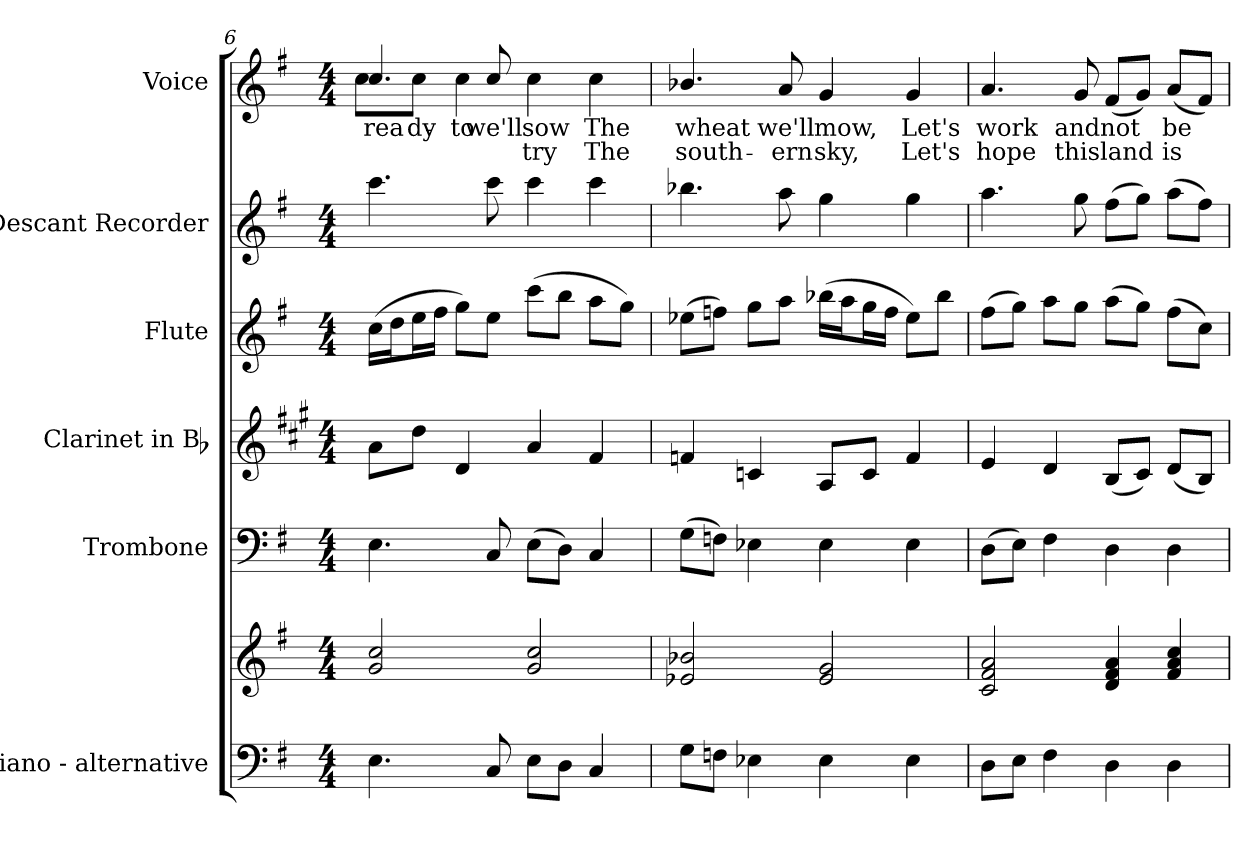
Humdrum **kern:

**kern	**kern	**kern	**kern	**kern	**kern	**kern	**text	**text
*part6	*part6	*part5	*part4	*part3	*part2	*part1	*part1	*part1
*staff7	*staff6	*staff5	*staff4	*staff3	*staff2	*staff1	*staff1	*staff1
*I"Piano - alternative	*	*I"Trombone	*I"Clarinet in Bb	*I"Flute	*I"Descant Recorder	*I"Voice	*	*
*I'Pno.	*	*I'Tbn.	*I'Cl.	*I'Fl.	*I'D. Rec.	*I'Voice	*	*
*clefF4	*clefG2	*clefF4	*clefG2	*clefG2	*clefG2	*clefG2	*	*
*	*	*	*ITrd1c2	*	*ITrd-7c-12	*	*	*
*k[f#]	*k[f#]	*k[f#]	*k[f#]	*k[f#]	*k[f#]	*k[f#]	*	*
*G:	*G:	*G:	*G:	*G:	*G:	*G:	*	*
*M4/4	*M4/4	*M4/4	*M4/4	*M4/4	*M4/4	*M4/4	*	*
=6	=6	=6	=6	=6	=6	=6	=6	=6
!	!	!	!	!	!	!	!LO:LY:b:color=#000000	!
*	*	*	*	*	*	*^	*	*
!	!	!	!	!	!	!	!	!LO:LY:b:color=#000000	!
4.Ei\	2gi/ 2cci	4.Ei\	8gi\L	(16cci\LL	4.cccci\	4.cci/	8cci\L	rea-	.
.	.	.	.	16ddi\J	.	.	.	.	.
!	!	!	!	!	!	!	!	!LO:LY:b:color=#000000	!
.	.	.	8cci\J	16eei\L	.	.	8cci\J	-dy	.
.	.	.	.	16ff#i\JJ	.	.	.	.	.
!	!	!	!	!	!	!	!	!LO:LY:b:color=#000000	!
.	.	.	4ci/	8ggi\L)	.	.	4cci\	to	.
!	!	!	!	!	!	!	!	!LO:LY:b:color=#000000	!
8Ci/	.	8Ci/	.	8eei\J	8cccci\	8cci/	.	we'll	.
!	!	!	!	!	!	!	!	!LO:LY:b:color=#000000	!LO:LY:b:color=#000000
8Ei\L	2gi/ 2cci	(8Ei\L	4gi/	(8ccci\L	4cccci\	4cci\	2ryy	sow	try
8Di\J	.	8Di\J)	.	8bbi\J	.	.	.	.	.
!	!	!	!	!	!	!	!	!LO:LY:b:color=#000000	!LO:LY:b:color=#000000
4Ci/	.	4Ci/	4ei/	8aai\L	4cccci\	4cci\	.	The	The
.	.	.	.	8ggi\J)	.	.	.	.	.
*	*	*	*	*	*	*v	*v	*	*
=7	=7	=7	=7	=7	=7	=7	=7	=7
!	!	!	!	!	!	!	!LO:LY:b:color=#000000	!LO:LY:b:color=#000000
8Gi\L	2e-Xi/ 2b-Xi	(8Gi\L	4e-Xi/	(8ee-Xi\L	4.bbb-Xi\	4.b-Xi/	wheat	south-
8Fni\J	.	8Fni\J)	.	8ffni\J)	.	.	.	.
4E-Xi\	.	4E-Xi\	4B-Xi/	8ggi\L	.	.	.	.
!	!	!	!	!	!	!	!LO:LY:b:color=#000000	!LO:LY:b:color=#000000
.	.	.	.	8aai\J	8aaai\	8ai/	we'll	-ern
!	!	!	!	!	!	!	!LO:LY:b:color=#000000	!LO:LY:b:color=#000000
4E-i\	2e-i/ 2gi	4E-i\	8Gi/L	(16bb-Xi\LL	4gggi\	4gi/	mow,	sky,
.	.	.	.	16aai\J	.	.	.	.
.	.	.	8B-i/J	16ggi\L	.	.	.	.
.	.	.	.	16ffi\JJ	.	.	.	.
!	!	!	!	!	!	!	!LO:LY:b:color=#000000	!LO:LY:b:color=#000000
4E-i\	.	4E-i\	4e-i/	8ee-i\L)	4gggi\	4gi/	Let's	Let's
.	.	.	.	8bb-i\J	.	.	.	.
=8	=8	=8	=8	=8	=8	=8	=8	=8
!	!	!	!	!	!	!	!LO:LY:b:color=#000000	!LO:LY:b:color=#000000
8Di\L	2ci/ 2f#i 2ai	(8Di\L	4di/	(8ff#i\L	4.aaai\	4.ai/	work	hope
8Ei\J	.	8Ei\J)	.	8ggi\J)	.	.	.	.
4F#i\	.	4F#i\	4ci/	8aai\L	.	.	.	.
!	!	!	!	!	!	!	!LO:LY:b:color=#000000	!LO:LY:b:color=#000000
.	.	.	.	8ggi\J	8gggi\	8gi/	and	this
!	!	!	!	!	!	!	!LO:LY:b:color=#000000	!LO:LY:b:color=#000000
4Di\	4di/ 4f#i 4ai	4Di\	(8Ai/L	(8aai\L	(8fff#i\L	(8f#i/L	not	land
.	.	.	8Bi/J)	8ggi\J)	8gggi\J)	8gi/J)	.	.
!	!	!	!	!	!	!	!LO:LY:b:color=#000000	!LO:LY:b:color=#000000
4Di\	4f#i/ 4ai 4cci	4Di\	(8ci/L	(8ff#i\L	(8aaai\L	(8ai/L	be	is
.	.	.	8Ai/J)	8cci\J)	8fff#i\J)	8f#i/J)	.	.
=	=	=	=	=	=	=	=	=
*-	*-	*-	*-	*-	*-	*-	*-	*-
